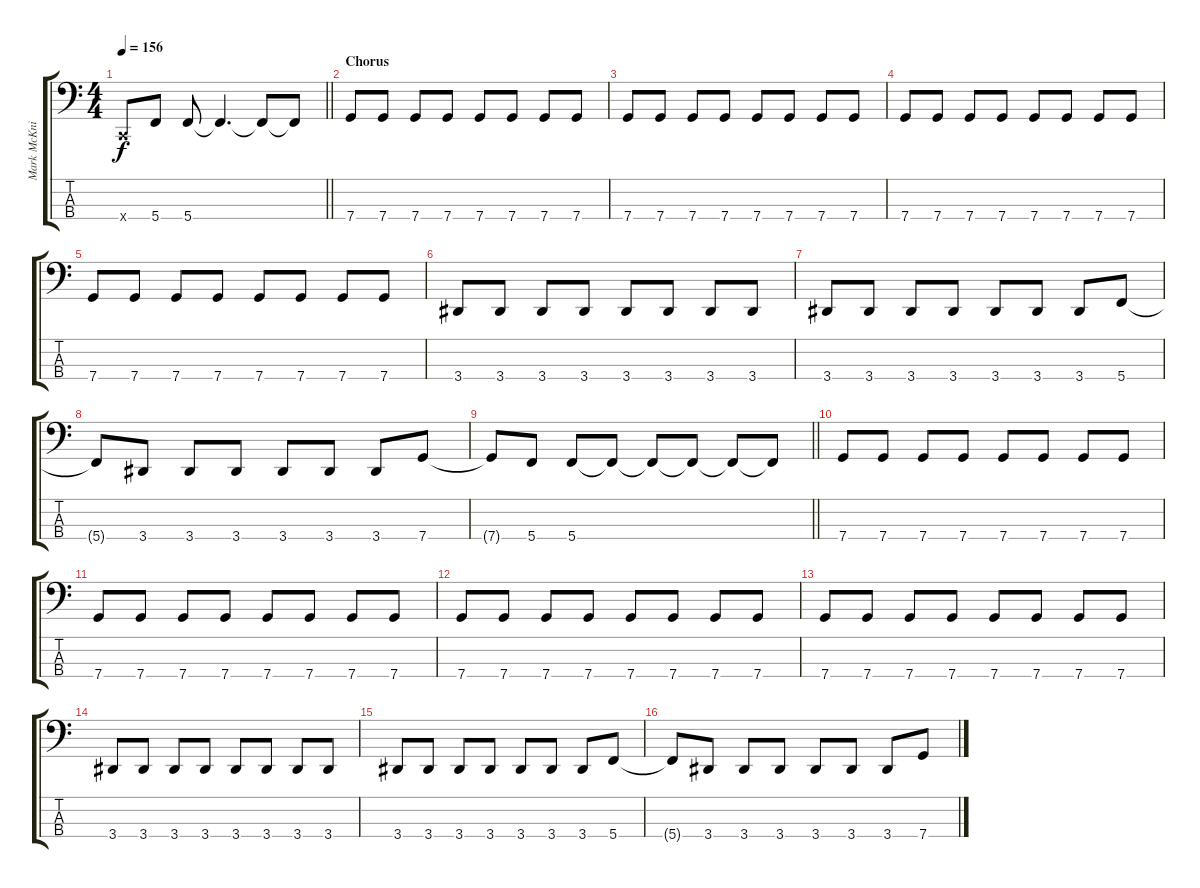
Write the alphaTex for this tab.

\track ("Mark McKnight" "Mark McKni") {instrument electricbassfinger}
\staff {score tabs}
\tuning (F2 C2 G1 C1) {hide}
\ts (4 4)
\tempo 156
\clef f4
\barLineRight lightlight
\ks c
0.4{x}.8{dy f} 5.4.8 5.4.8 5.4{t}.4{d} 5.4{t}.8 5.4{t}.8 |
\section ("" "Chorus")
7.4.8 7.4.8 7.4.8 7.4.8 7.4.8 7.4.8 7.4.8 7.4.8 |
7.4.8 7.4.8 7.4.8 7.4.8 7.4.8 7.4.8 7.4.8 7.4.8 |
7.4.8 7.4.8 7.4.8 7.4.8 7.4.8 7.4.8 7.4.8 7.4.8 |
7.4.8 7.4.8 7.4.8 7.4.8 7.4.8 7.4.8 7.4.8 7.4.8 |
3.4.8 3.4.8 3.4.8 3.4.8 3.4.8 3.4.8 3.4.8 3.4.8 |
3.4.8 3.4.8 3.4.8 3.4.8 3.4.8 3.4.8 3.4.8 5.4.8 |
5.4{t}.8 3.4.8 3.4.8 3.4.8 3.4.8 3.4.8 3.4.8 7.4.8 |
\barLineRight lightlight
7.4{t}.8 5.4.8 5.4.8 5.4{t}.8 5.4{t}.8 5.4{t}.8 5.4{t}.8 5.4{t}.8 |
7.4.8 7.4.8 7.4.8 7.4.8 7.4.8 7.4.8 7.4.8 7.4.8 |
7.4.8 7.4.8 7.4.8 7.4.8 7.4.8 7.4.8 7.4.8 7.4.8 |
7.4.8 7.4.8 7.4.8 7.4.8 7.4.8 7.4.8 7.4.8 7.4.8 |
7.4.8 7.4.8 7.4.8 7.4.8 7.4.8 7.4.8 7.4.8 7.4.8 |
3.4.8 3.4.8 3.4.8 3.4.8 3.4.8 3.4.8 3.4.8 3.4.8 |
3.4.8 3.4.8 3.4.8 3.4.8 3.4.8 3.4.8 3.4.8 5.4.8 |
5.4{t}.8 3.4.8 3.4.8 3.4.8 3.4.8 3.4.8 3.4.8 7.4.8
